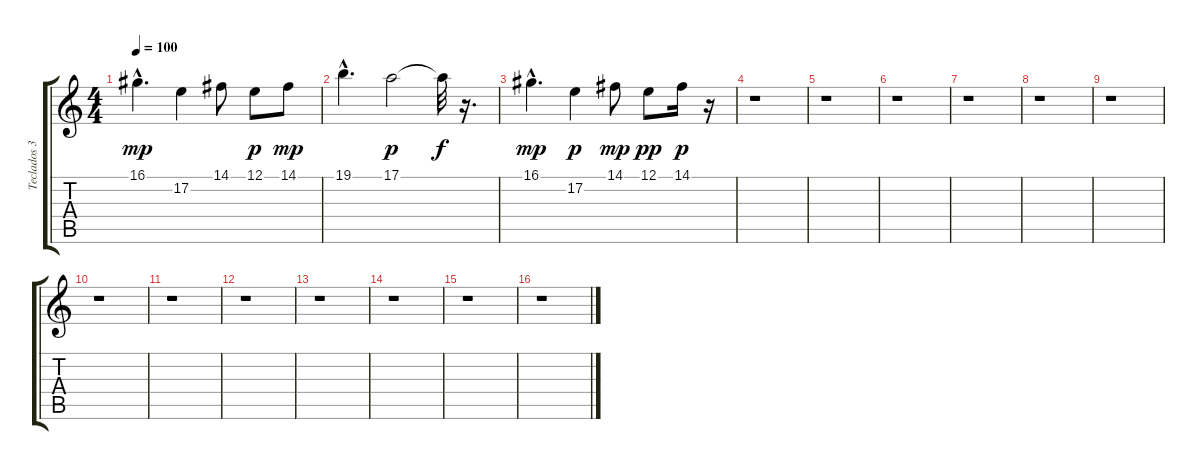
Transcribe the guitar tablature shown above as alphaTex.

\track ("Teclados 3" "Teclados 3") {instrument vibraphone}
\staff {score tabs}
\tuning (E4 B3 G3 D3 A2 E2) {hide}
\ts (4 4)
\tempo 100
\clef g2
\ks c
16.1{hac}.4{d dy mp} 17.2.4 14.1.8 12.1.8{dy p} 14.1.8{dy mp} |
19.1{hac}.4{d} 17.1.2{dy p} 17.1{t}.32{dy f} r.16{d} |
16.1{hac}.4{d dy mp} 17.2.4{dy p} 14.1.8{dy mp} 12.1.8{dy pp} 14.1.16{dy p} r.16 |
r.1 |
r.1 |
r.1 |
r.1 |
r.1 |
r.1 |
r.1 |
r.1 |
r.1 |
r.1 |
r.1 |
r.1 |
r.1
